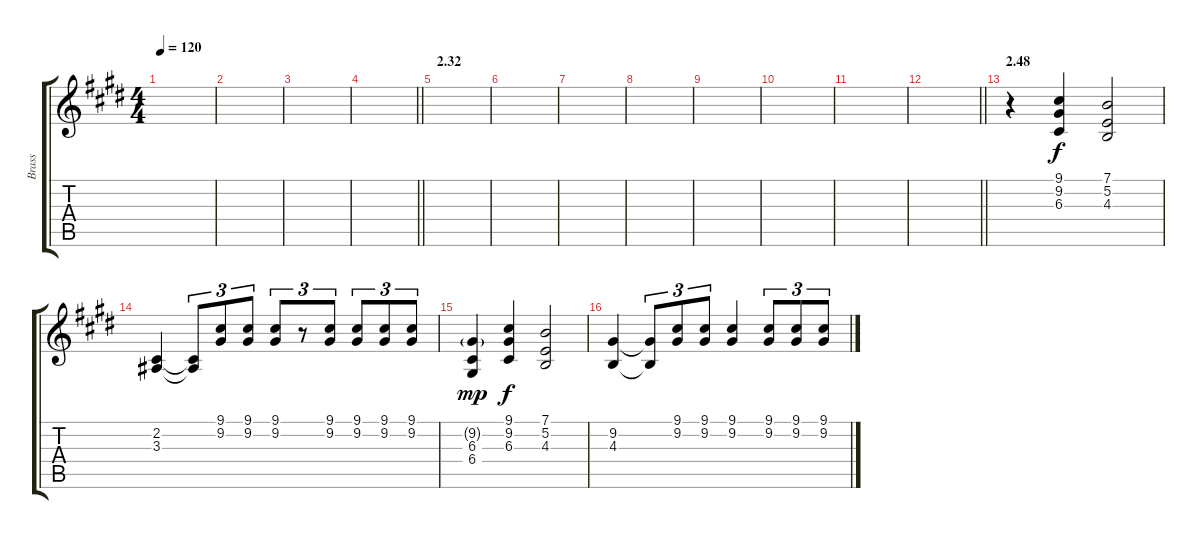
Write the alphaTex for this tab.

\track ("Brass" "Brass") {instrument brasssection}
\staff {score tabs}
\tuning (E4 B3 G3 D3 A2 E2) {hide}
\ts (4 4)
\tempo 120
\clef g2
\ks c#minor
|
|
|
\barLineRight lightlight
|
\section ("" "2.32")
|
|
|
|
|
|
|
\barLineRight lightlight
|
\section ("" "2.48")
r.4 (9.1 9.2 6.3).4 (7.1 5.2 4.3).2 |
(2.2 3.3).4 (2.2{t} 3.3{t}).8{tu (3 2)} (9.1 9.2).8{tu (3 2)} (9.1 9.2).8{tu (3 2)} (9.1 9.2).8{tu (3 2)} r.8{tu (3 2)} (9.1 9.2).8{tu (3 2)} (9.1 9.2).8{tu (3 2)} (9.1 9.2).8{tu (3 2)} (9.1 9.2).8{tu (3 2)} |
(9.2{g} 6.3 6.4).4{dy mp} (9.1 9.2 6.3).4{dy f} (7.1 5.2 4.3).2 |
(9.2 4.3).4 (9.2{t} 4.3{t}).8{tu (3 2)} (9.1 9.2).8{tu (3 2)} (9.1 9.2).8{tu (3 2)} (9.1 9.2).4 (9.1 9.2).8{tu (3 2)} (9.1 9.2).8{tu (3 2)} (9.1 9.2).8{tu (3 2)}
